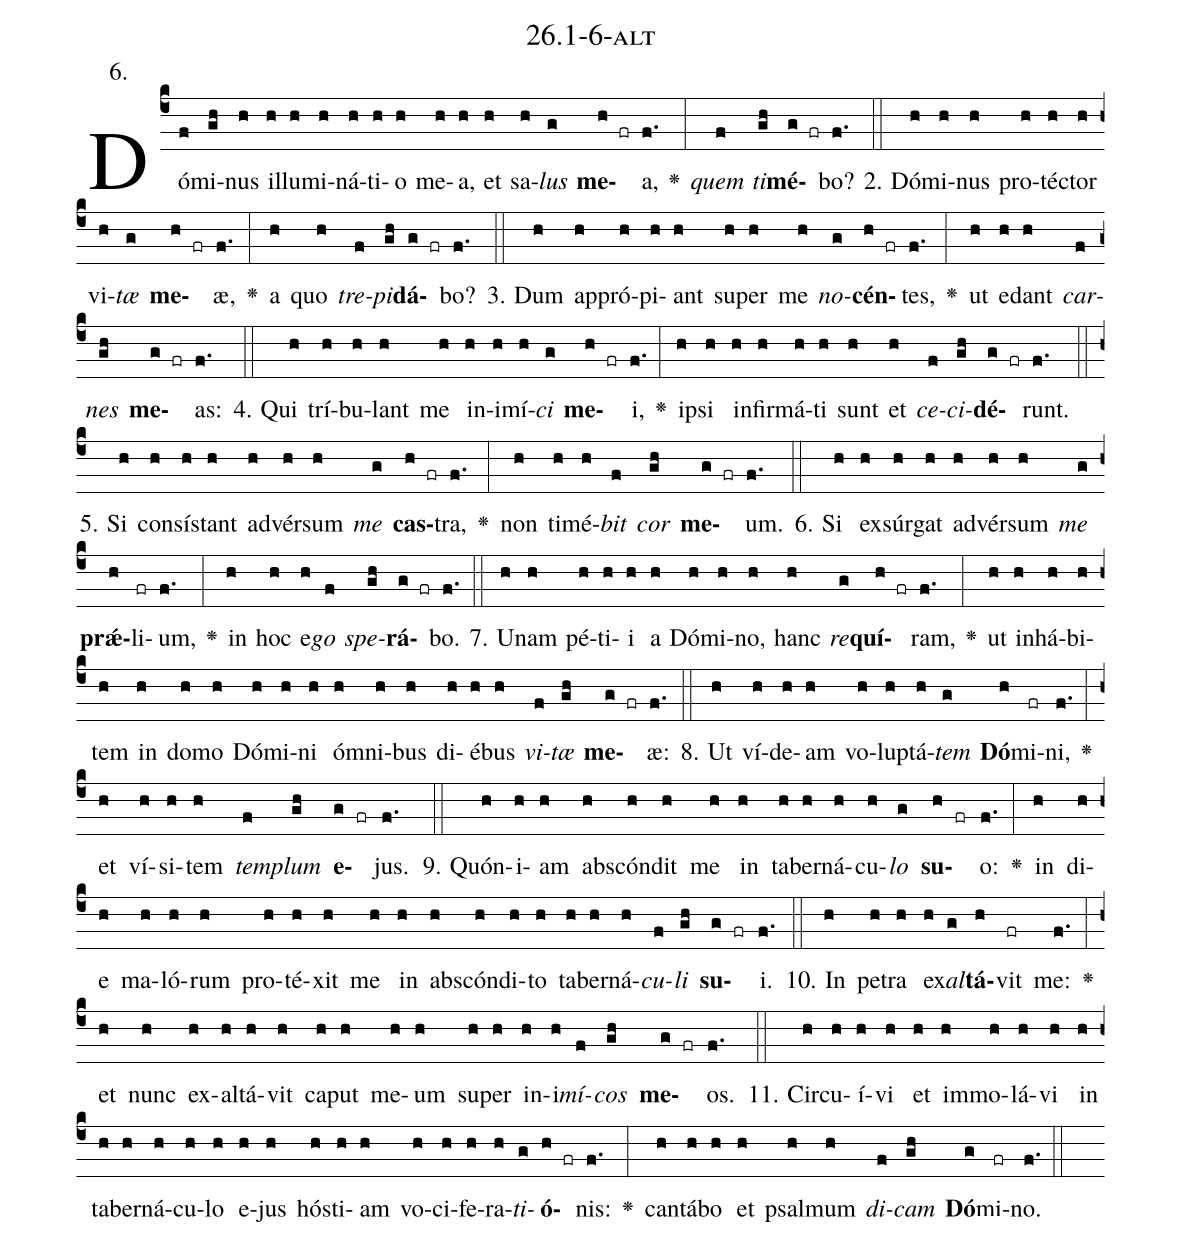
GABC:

name: 26.1-6-alt;
annotation: 6.;
%%
(c4)Dó(f)mi(gh)nus(h) il(h)lu(h)mi(h)ná(h)ti(h)o(h) me(h)a,(h) et(h) sa(h)<i>lus</i>(g) <b>me</b>(h fr)a,(f.) <v>\greheightstar</v>(:) <i>quem</i>(f) <i>ti</i>(gh)<b>mé</b>(g fr)bo?(f.) (::)
2. Dó(h)mi(h)nus(h) pro(h)téc(h)tor(h) vi(h)<i>tæ</i>(g) <b>me</b>(h fr)æ,(f.) <v>\greheightstar</v>(:) a(h) quo(h) <i>tre</i>(f)<i>pi</i>(gh)<b>dá</b>(g fr)bo?(f.) (::)
3. Dum(h) ap(h)pró(h)pi(h)ant(h) su(h)per(h) me(h) <i>no</i>(g)<b>cén</b>(h fr)tes,(f.) <v>\greheightstar</v>(:) ut(h) e(h)dant(h) <i>car</i>(f)<i>nes</i>(gh) <b>me</b>(g fr)as:(f.) (::)
4. Qui(h) trí(h)bu(h)lant(h) me(h) in(h)i(h)mí(h)<i>ci</i>(g) <b>me</b>(h fr)i,(f.) <v>\greheightstar</v>(:) ip(h)si(h) in(h)fir(h)má(h)ti(h) sunt(h) et(h) <i>ce</i>(f)<i>ci</i>(gh)<b>dé</b>(g fr)runt.(f.) (::)
5. Si(h) con(h)sís(h)tant(h) ad(h)vér(h)sum(h) <i>me</i>(g) <b>cas</b>(h fr)tra,(f.) <v>\greheightstar</v>(:) non(h) ti(h)mé(h)<i>bit</i>(f) <i>cor</i>(gh) <b>me</b>(g fr)um.(f.) (::)
6. Si(h) ex(h)súr(h)gat(h) ad(h)vér(h)sum(h) <i>me</i>(g) <b>prǽ</b>(h)li(fr)um,(f.) <v>\greheightstar</v>(:) in(h) hoc(h) e(h)<i>go</i>(f) <i>spe</i>(gh)<b>rá</b>(g fr)bo.(f.) (::)
7. U(h)nam(h) pé(h)ti(h)i(h) a(h) Dó(h)mi(h)no,(h) hanc(h) <i>re</i>(g)<b>quí</b>(h fr)ram,(f.) <v>\greheightstar</v>(:) ut(h) in(h)há(h)bi(h)tem(h) in(h) do(h)mo(h) Dó(h)mi(h)ni(h) óm(h)ni(h)bus(h) di(h)é(h)bus(h) <i>vi</i>(f)<i>tæ</i>(gh) <b>me</b>(g fr)æ:(f.) (::)
8. Ut(h) ví(h)de(h)am(h) vo(h)lup(h)tá(h)<i>tem</i>(g) <b>Dó</b>(h)mi(fr)ni,(f.) <v>\greheightstar</v>(:) et(h) ví(h)si(h)tem(h) <i>tem</i>(f)<i>plum</i>(gh) <b>e</b>(g fr)jus.(f.) (::)
9. Quón(h)i(h)am(h) abs(h)cón(h)dit(h) me(h) in(h) ta(h)ber(h)ná(h)cu(h)<i>lo</i>(g) <b>su</b>(h fr)o:(f.) <v>\greheightstar</v>(:) in(h) di(h)e(h) ma(h)ló(h)rum(h) pro(h)té(h)xit(h) me(h) in(h) abs(h)cón(h)di(h)to(h) ta(h)ber(h)ná(h)<i>cu</i>(f)<i>li</i>(gh) <b>su</b>(g fr)i.(f.) (::)
10. In(h) pe(h)tra(h) ex(h)<i>al</i>(g)<b>tá</b>(h)vit(fr) me:(f.) <v>\greheightstar</v>(:) et(h) nunc(h) ex(h)al(h)tá(h)vit(h) ca(h)put(h) me(h)um(h) su(h)per(h) in(h)i(h)<i>mí</i>(f)<i>cos</i>(gh) <b>me</b>(g fr)os.(f.) (::)
11. Cir(h)cu(h)í(h)vi(h) et(h) im(h)mo(h)lá(h)vi(h) in(h) ta(h)ber(h)ná(h)cu(h)lo(h) e(h)jus(h) hós(h)ti(h)am(h) vo(h)ci(h)fe(h)ra(h)<i>ti</i>(g)<b>ó</b>(h fr)nis:(f.) <v>\greheightstar</v>(:) can(h)tá(h)bo(h) et(h) psal(h)mum(h) <i>di</i>(f)<i>cam</i>(gh) <b>Dó</b>(g)mi(fr)no.(f.) (::)
